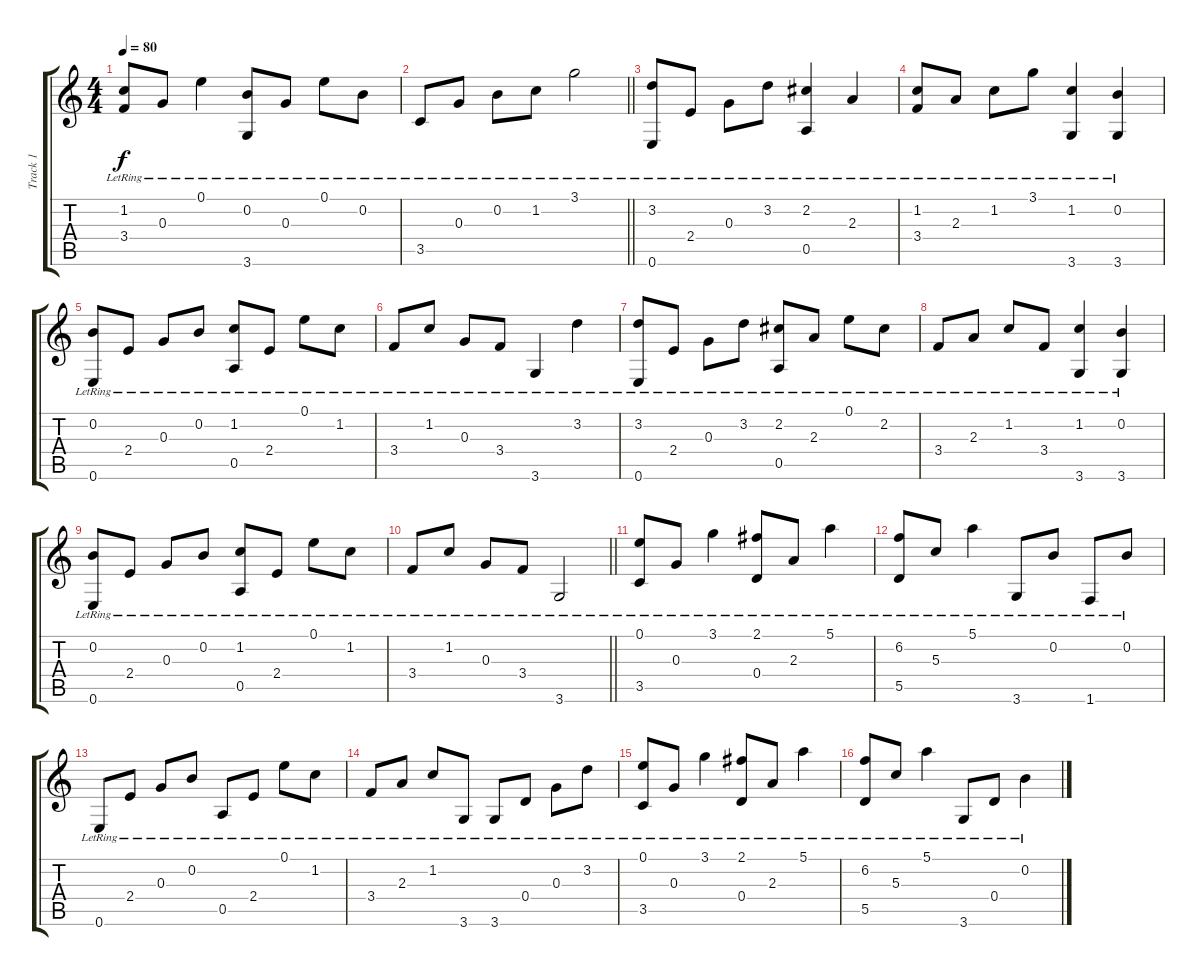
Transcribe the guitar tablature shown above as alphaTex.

\track ("Track 1" "Track 1") {instrument acousticguitarsteel}
\staff {score tabs}
\tuning (E4 B3 G3 D3 A2 E2) {hide}
\ts (4 4)
\tempo 80
\clef g2
\ks c
(1.2{lr} 3.4{lr}).8{dy f} 0.3{lr}.8 0.1{lr}.4 (0.2{lr} 3.6{lr}).8 0.3{lr}.8 0.1{lr}.8 0.2{lr}.8 |
\barLineRight lightlight
3.5{lr}.8 0.3{lr}.8 0.2{lr}.8 1.2{lr}.8 3.1{lr}.2 |
(3.2{lr} 0.6{lr}).8 2.4{lr}.8 0.3{lr}.8 3.2{lr}.8 (2.2{lr} 0.5{lr}).4 2.3{lr}.4 |
(1.2{lr} 3.4{lr}).8 2.3{lr}.8 1.2{lr}.8 3.1{lr}.8 (1.2{lr} 3.6{lr}).4 (0.2{lr} 3.6{lr}).4 |
(0.2{lr} 0.6{lr}).8 2.4{lr}.8 0.3{lr}.8 0.2{lr}.8 (1.2{lr} 0.5{lr}).8 2.4{lr}.8 0.1{lr}.8 1.2{lr}.8 |
3.4{lr}.8 1.2{lr}.8 0.3{lr}.8 3.4{lr}.8 3.6{lr}.4 3.2{lr}.4 |
(3.2{lr} 0.6{lr}).8 2.4{lr}.8 0.3{lr}.8 3.2{lr}.8 (2.2{lr} 0.5{lr}).8 2.3{lr}.8 0.1{lr}.8 2.2{lr}.8 |
3.4{lr}.8 2.3{lr}.8 1.2{lr}.8 3.4{lr}.8 (1.2{lr} 3.6{lr}).4 (0.2{lr} 3.6{lr}).4 |
(0.2{lr} 0.6{lr}).8 2.4{lr}.8 0.3{lr}.8 0.2{lr}.8 (1.2{lr} 0.5{lr}).8 2.4{lr}.8 0.1{lr}.8 1.2{lr}.8 |
\barLineRight lightlight
3.4{lr}.8 1.2{lr}.8 0.3{lr}.8 3.4{lr}.8 3.6{lr}.2 |
(0.1{lr} 3.5{lr}).8 0.3{lr}.8 3.1{lr}.4 (2.1{lr} 0.4{lr}).8 2.3{lr}.8 5.1{lr}.4 |
(6.2{lr} 5.5{lr}).8 5.3{lr}.8 5.1{lr}.4 3.6{lr}.8 0.2{lr}.8 1.6{lr}.8 0.2{lr}.8 |
0.6{lr}.8 2.4{lr}.8 0.3{lr}.8 0.2{lr}.8 0.5{lr}.8 2.4{lr}.8 0.1{lr}.8 1.2{lr}.8 |
3.4{lr}.8 2.3{lr}.8 1.2{lr}.8 3.6{lr}.8 3.6{lr}.8 0.4{lr}.8 0.3{lr}.8 3.2{lr}.8 |
(0.1{lr} 3.5{lr}).8 0.3{lr}.8 3.1{lr}.4 (2.1{lr} 0.4{lr}).8 2.3{lr}.8 5.1{lr}.4 |
(6.2{lr} 5.5{lr}).8 5.3{lr}.8 5.1{lr}.4 3.6{lr}.8 0.4{lr}.8 0.2{lr}.4
